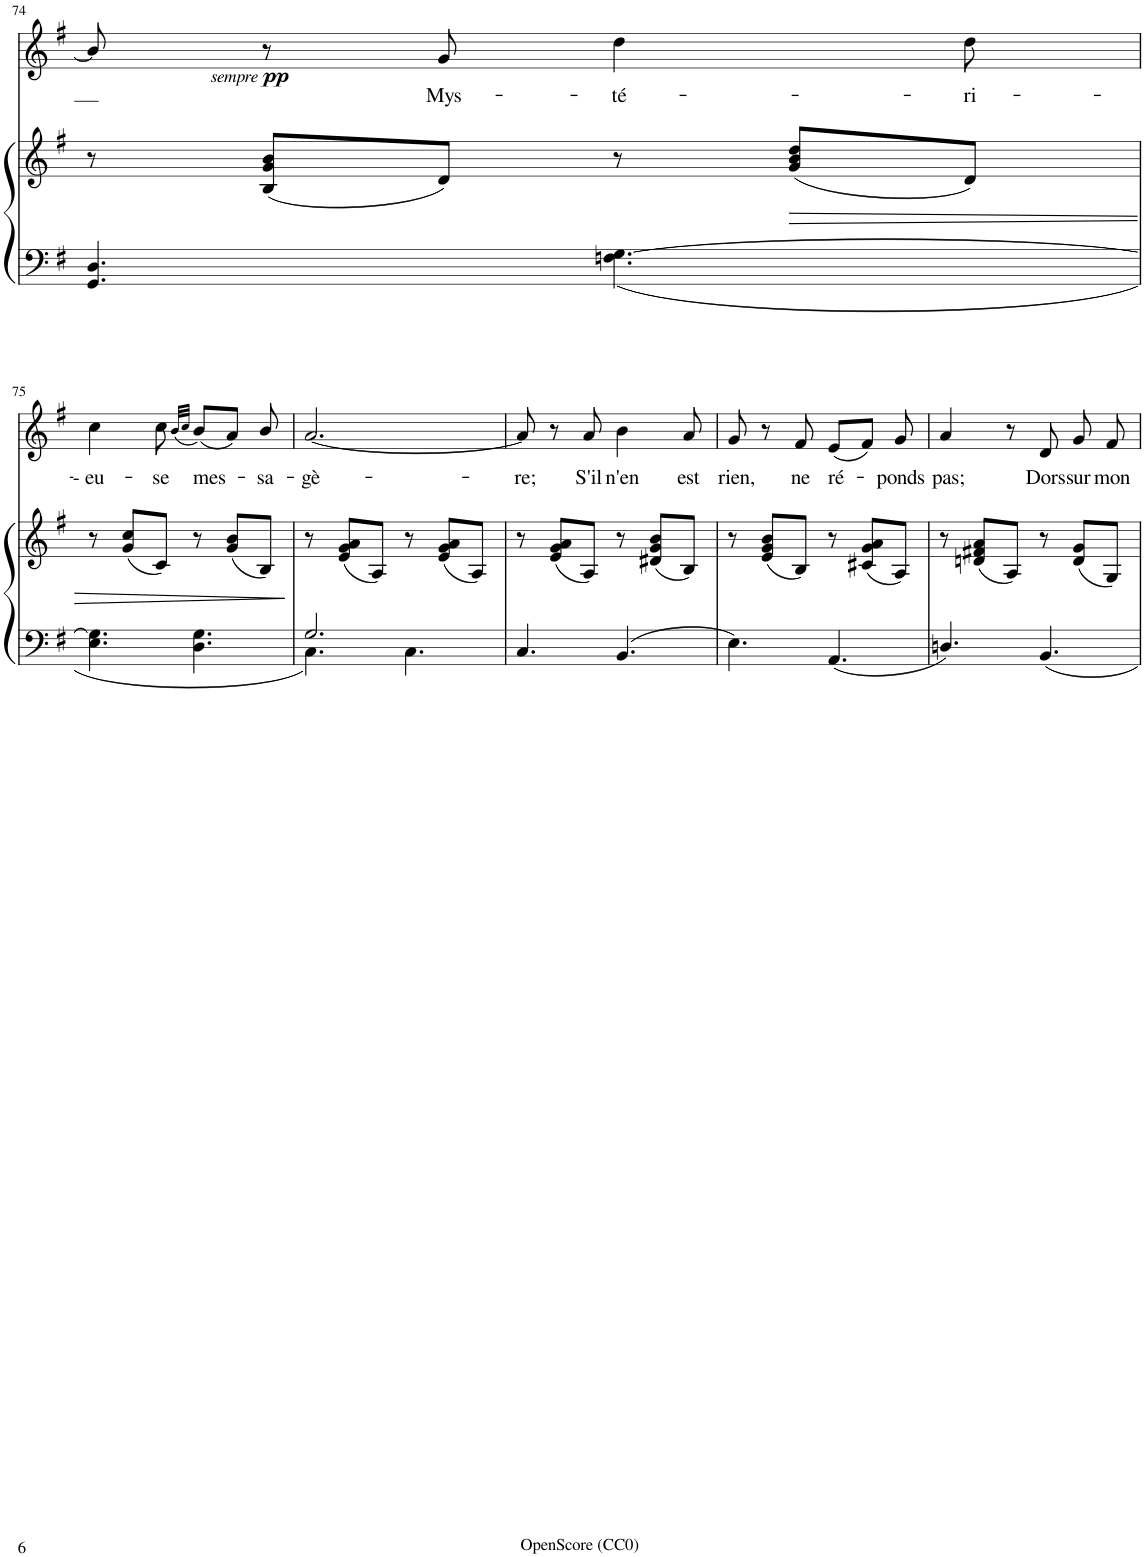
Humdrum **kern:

**kern	**kern	**dynam	**kern	**text	**dynam
*part2	*part2	*part2	*part1	*part1	*part1
*staff3	*staff2	*staff2/3	*staff1	*staff1	*staff1
*I"Piano	*	*	*I"Voice	*	*
*I'Pno	*	*	*	*	*
!!LO:PB:g=z
*clefF4	*clefG2	*	*clefG2	*	*
*k[f#]	*k[f#]	*	*k[f#]	*	*
*M6/8	*M6/8	*	*M6/8	*	*
=74	=74	=74	=74	=74	=74
4.GG/ 4.D/	8r	.	8b/]	.	.
!	!	!	!	!	!LO:DY:b
!	!	!	!	!	!LO:DY:n=1:b
.	(8B/ 8g/ 8b/L	.	8r	.	other-dynamics pp
!	!	!	!	!LO:LY:b	!
.	8d/J)	.	8g/	Mys-	.
!	!	!	!	!LO:LY:b	!
4.Fn\ [4.G\	8r	.	4dd\	-té-	.
!	!	!LO:HP:b	!	!	!
.	(8g/ 8b/ 8dd/L	>	.	.	.
!	!	!	!	!LO:LY:b	!
.	8d/J)	.	8dd\	-ri-	.
!!LO:LB:g=z
=75	=75	=75	=75	=75	=75
!	!	!	!	!LO:LY:b	!
4.E\ 4.G\]	8r	.	4cc\	-- eu-	.
.	(8g/ 8cc/L	.	.	.	.
!	!	!	!	!LO:LY:b	!
.	8c/J)	.	8cc\	-se	.
.	.	.	(32qb/LLL	.	.
.	.	.	32qcc/JJJ	.	.
!	!	!	!	!LO:LY:b	!
4.D\ 4.G\	8r	.	(8b/L)	mes-	.
.	(8g/ 8b/L	.	8a/J)	.	.
!	!	!	!	!LO:LY:b	!
.	8B/J)	.	8b/	-sa-	.
.	.	]	.	.	.
=76	=76	=76	=76	=76	=76
*^	*	*	*	*	*
!	!	!	!	!	!LO:LY:b	!
2.G/	4.C\	8r	.	[2.a/	-gè-	.
.	.	(8e/ 8g/ 8a/L	.	.	.	.
.	.	8A/J)	.	.	.	.
.	4.C\	8r	.	.	.	.
.	.	(8e/ 8g/ 8a/L	.	.	.	.
.	.	8A/J)	.	.	.	.
*v	*v	*	*	*	*	*
=77	=77	=77	=77	=77	=77
!	!	!	!	!LO:LY:b	!
4.C/	8r	.	8a/]	-re;	.
.	(8e/ 8g/ 8a/L	.	8r	.	.
!	!	!	!	!LO:LY:b	!
.	8A/J)	.	8a/	S'il	.
!	!	!	!	!LO:LY:b	!
4.BB/	8r	.	4b\	n'en	.
.	(8d#X/ 8g/ 8b/L	.	.	.	.
!	!	!	!	!LO:LY:b	!
.	8B/J)	.	8a/	est	.
=78	=78	=78	=78	=78	=78
!	!	!	!	!LO:LY:b	!
4.E\	8r	.	8g/	rien,	.
.	(8e/ 8g/ 8b/L	.	8r	.	.
!	!	!	!	!LO:LY:b	!
.	8B/J)	.	8f#/	ne	.
!	!	!	!	!LO:LY:b	!
4.AA/	8r	.	(8e/L	ré-	.
.	(8c#X/ 8g/ 8a/L	.	8f#/J)	.	.
!	!	!	!	!LO:LY:b	!
.	8A/J)	.	8g/	-ponds	.
=79	=79	=79	=79	=79	=79
!	!	!	!	!LO:LY:b	!
4.Dn/	8r	.	4a/	pas;	.
.	(8dn/ 8f#X/ 8a/L	.	.	.	.
.	8A/J)	.	8r	.	.
!	!	!	!	!LO:LY:b	!
4.BB/	8r	.	8d/	Dors	.
!	!	!	!	!LO:LY:b	!
.	(8d/ 8g/L	.	8g/	sur	.
!	!	!	!	!LO:LY:b	!
.	8G/J)	.	8f#/	mon	.
=	=	=	=	=	=
*-	*-	*-	*-	*-	*-
